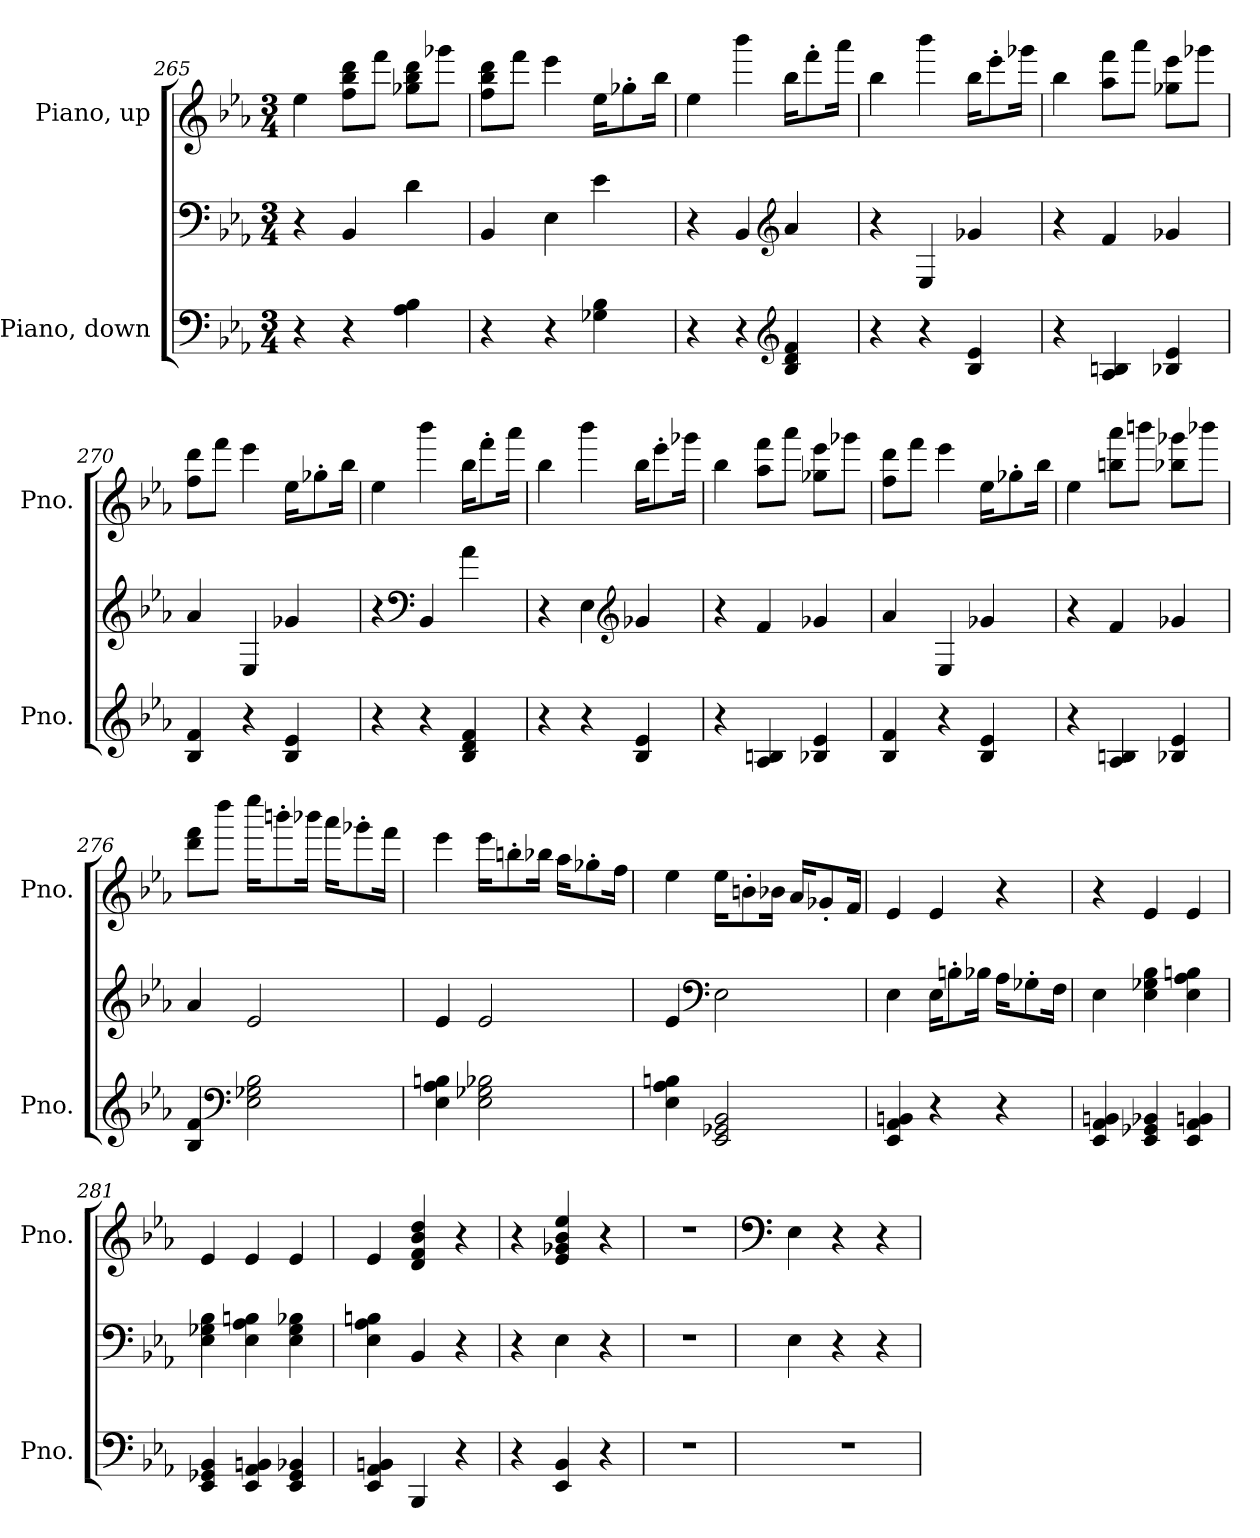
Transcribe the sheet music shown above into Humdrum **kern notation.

**kern	**kern	**kern
*part2	*part2	*part1
*staff3	*staff2	*staff1
*I"Piano, down	*	*I"Piano, up
*I'Pno.	*	*I'Pno.
*clefF4	*clefF4	*clefG2
*k[b-e-a-]	*k[b-e-a-]	*k[b-e-a-]
*M3/4	*M3/4	*M3/4
=265	=265	=265
4r	4r	4ee-\
4r	4BB-/	8ff\ 8bb-\ 8ddd\L
.	.	8fff\J
4A-\ 4B-\	4d\	8gg-X\ 8bb-\ 8ddd\L
.	.	8ggg-X\J
=266	=266	=266
4r	4BB-/	8ff\ 8bb-\ 8ddd\L
.	.	8fff\J
4r	4E-\	4eee-\
4G-X\ 4B-\	4e-\	16ee-\KL
.	.	8gg-X'\
.	.	16bb-\Jk
!!LO:LB:g=z
=267	=267	=267
4r	4r	4ee-\
4r	4BB-/	4bbb-\
*clefG2	*clefG2	*
4B-/ 4d/ 4f/	4a-/	16bb-\KL
.	.	8fff'\
.	.	16aaa-\Jk
=268	=268	=268
4r	4r	4bb-\
4r	4E-/	4bbb-\
4B-/ 4e-/	4g-X/	16bb-\KL
.	.	8eee-'\
.	.	16ggg-X\Jk
=269	=269	=269
4r	4r	4bb-\
4A-/ 4Bn/	4f/	8aa-\ 8fff\L
.	.	8aaa-\J
4B-X/ 4e-/	4g-X/	8gg-X\ 8eee-\L
.	.	8ggg-X\J
=270	=270	=270
4B-/ 4f/	4a-/	8ff\ 8ddd\L
.	.	8fff\J
4r	4E-/	4eee-\
4B-/ 4e-/	4g-X/	16ee-\KL
.	.	8gg-X'\
.	.	16bb-\Jk
!!LO:LB:g=z
=271	=271	=271
4r	4r	4ee-\
*	*clefF4	*
4r	4BB-/	4bbb-\
4B-/ 4d/ 4f/	4a-\	16bb-\KL
.	.	8fff'\
.	.	16aaa-\Jk
=272	=272	=272
4r	4r	4bb-\
4r	4E-\	4bbb-\
*	*clefG2	*
4B-/ 4e-/	4g-X/	16bb-\KL
.	.	8eee-'\
.	.	16ggg-X\Jk
=273	=273	=273
4r	4r	4bb-\
4A-/ 4Bn/	4f/	8aa-\ 8fff\L
.	.	8aaa-\J
4B-X/ 4e-/	4g-X/	8gg-X\ 8eee-\L
.	.	8ggg-X\J
=274	=274	=274
4B-/ 4f/	4a-/	8ff\ 8ddd\L
.	.	8fff\J
4r	4E-/	4eee-\
4B-/ 4e-/	4g-X/	16ee-\KL
.	.	8gg-X'\
.	.	16bb-\Jk
!!LO:LB:g=z
=275	=275	=275
4r	4r	4ee-\
4A-/ 4Bn/	4f/	8bbn\ 8aaa-\L
.	.	8bbbn\J
4B-X/ 4e-/	4g-X/	8bb-X\ 8ggg-X\L
.	.	8bbb-X\J
=276	=276	=276
4B-/ 4f/	4a-/	8ddd\ 8fff\L
.	.	8dddd\J
*clefF4	*	*
2E-\ 2G-X\ 2B-\	2e-/	16eeee-\KL
.	.	8bbbn'\
.	.	16bbb-X\Jk
.	.	16aaa-\KL
.	.	8ggg-X'\
.	.	16fff\Jk
=277	=277	=277
4E-\ 4A-\ 4Bn\	4e-/	4eee-\
2E-\ 2G-X\ 2B-X\	2e-/	16eee-\KL
.	.	8bbn'\
.	.	16bb-X\Jk
.	.	16aa-\KL
.	.	8gg-X'\
.	.	16ff\Jk
!!LO:PB:g=z
=278	=278	=278
4E-\ 4A-\ 4Bn\	4e-/	4ee-\
*	*clefF4	*
2EE-/ 2GG-X/ 2BB-/	2E-\	16ee-\KL
.	.	8bn'\
.	.	16b-X\Jk
.	.	16a-/KL
.	.	8g-X'/
.	.	16f/Jk
=279	=279	=279
4EE-/ 4AA-/ 4BBn/	4E-\	4e-/
4r	16E-\KL	4e-/
.	8Bn'\	.
.	16B-X\Jk	.
4r	16A-\KL	4r
.	8G-X'\	.
.	16F\Jk	.
=280	=280	=280
4EE-/ 4AA-/ 4BBn/	4E-\	4r
4EE-/ 4GG-X/ 4BB-X/	4E-\ 4G-X\ 4B-\	4e-/
4EE-/ 4AA-/ 4BBn/	4E-\ 4A-\ 4Bn\	4e-/
=281	=281	=281
4EE-/ 4GG-X/ 4BB-/	4E-\ 4G-X\ 4B-\	4e-/
4EE-/ 4AA-/ 4BBn/	4E-\ 4A-\ 4Bn\	4e-/
4EE-/ 4GG-/ 4BB-X/	4E-\ 4G-\ 4B-X\	4e-/
!!LO:LB:g=z
=282	=282	=282
4EE-/ 4AA-/ 4BBn/	4E-\ 4A-\ 4Bn\	4e-/
4BBB-/	4BB-/	4d/ 4f/ 4b-/ 4dd/
4r	4r	4r
=283	=283	=283
4r	4r	4r
4EE-/ 4BB-/	4E-\	4e-/ 4g-X/ 4b-/ 4ee-/
4r	4r	4r
=284	=284	=284
2.r	2.r	2.r
=285	=285	=285
*	*	*clefF4
2.r	4E-\	4E-\
.	4r	4r
.	4r	4r
=	=	=
*-	*-	*-
